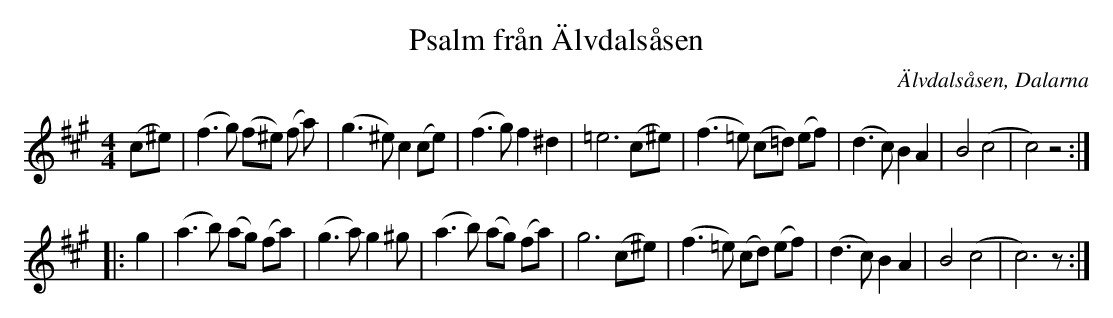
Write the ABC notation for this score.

X:1
T:Psalm från Älvdalsåsen
O:Älvdalsåsen, Dalarna
M:4/4
L:1/8
K:A
 (c^e) | (f3 g) (f^e) (f a) | (g3 ^e) c2 (ce) | (f3 g) f2 ^d2 | =e6 (c^e) | (f3=e) (c=d) (ef) | (d3c) B2 A2 | B4(c4 | c4) z4 :|]
|: g2 | (a3b) (ag) (fa) | (g3a) g2 ^g | (a3 b) (ag) (fa) | g6 (c^e) | (f3 =e) (cd) (ef) | (d3 c) B2 A2 | B4 (c4 | c6) z1 :|]
